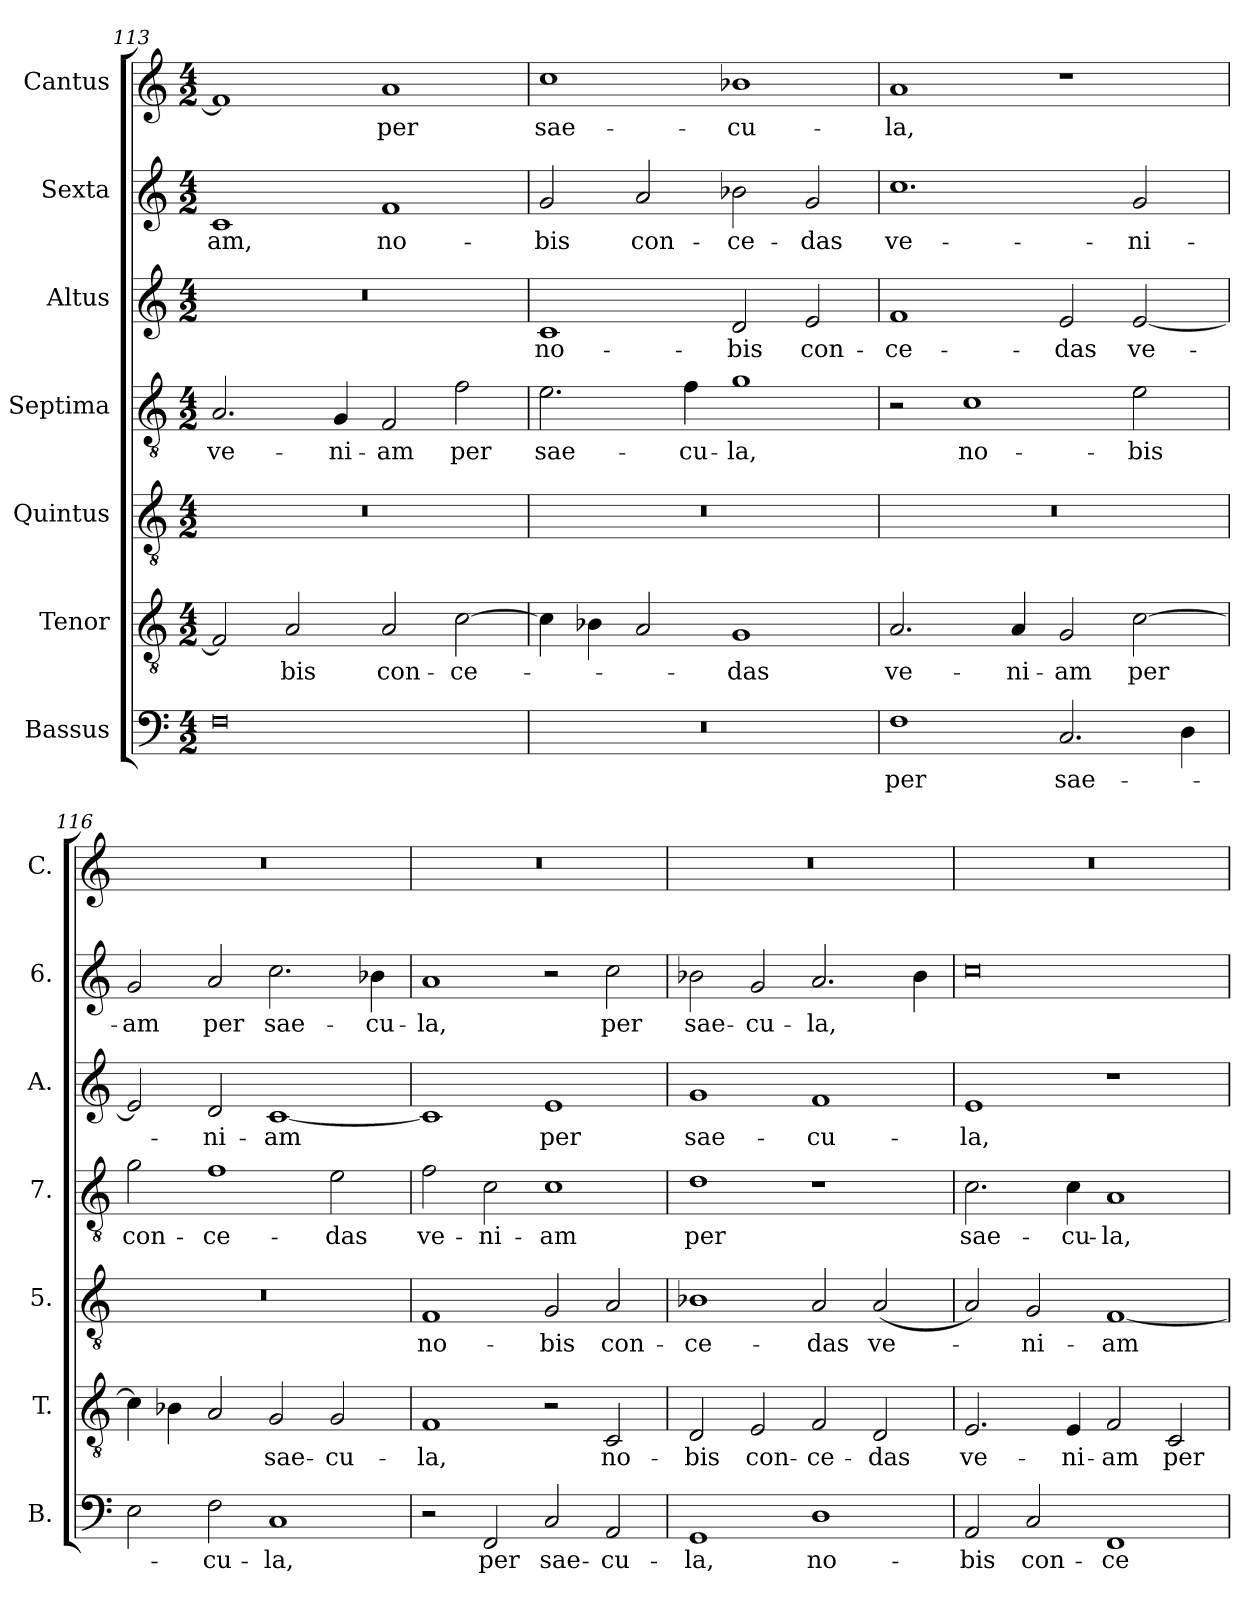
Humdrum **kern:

**kern	**text	**kern	**text	**kern	**text	**kern	**text	**kern	**text	**kern	**text	**kern	**text
*part7	*part7	*part6	*part6	*part5	*part5	*part4	*part4	*part3	*part3	*part2	*part2	*part1	*part1
*staff7	*staff7	*staff6	*staff6	*staff5	*staff5	*staff4	*staff4	*staff3	*staff3	*staff2	*staff2	*staff1	*staff1
*I"Bassus	*	*I"Tenor	*	*I"Quintus	*	*I"Septima	*	*I"Altus	*	*I"Sexta	*	*I"Cantus	*
*I'B.	*	*I'T.	*	*I'5.	*	*I'7.	*	*I'A.	*	*I'6.	*	*I'C.	*
*clefF4	*	*clefGv2	*	*clefGv2	*	*clefGv2	*	*clefG2	*	*clefG2	*	*clefG2	*
*k[]	*	*k[]	*	*k[]	*	*k[]	*	*k[]	*	*k[]	*	*k[]	*
*M4/2	*	*M4/2	*	*M4/2	*	*M4/2	*	*M4/2	*	*M4/2	*	*M4/2	*
=113	=113	=113	=113	=113	=113	=113	=113	=113	=113	=113	=113	=113	=113
!	!	!	!	!	!	!	!LO:LY:b	!	!	!	!LO:LY:b	!	!
0F	.	2F/]	.	0r	.	2.A/	ve-	0r	.	1c	-am,	1f]	.
!	!	!	!LO:LY:b	!	!	!	!	!	!	!	!	!	!
.	.	2A/	-bis	.	.	.	.	.	.	.	.	.	.
!	!	!	!	!	!	!	!LO:LY:b	!	!	!	!	!	!
.	.	.	.	.	.	4G/	-ni-	.	.	.	.	.	.
!	!	!	!LO:LY:b	!	!	!	!LO:LY:b	!	!	!	!LO:LY:b	!	!LO:LY:b
.	.	2A/	con-	.	.	2F/	-am	.	.	1f	no-	1a	per
!	!	!	!LO:LY:b	!	!	!	!LO:LY:b	!	!	!	!	!	!
.	.	[2c\	-ce-	.	.	2f\	per	.	.	.	.	.	.
!!LO:PB:g=z
=114	=114	=114	=114	=114	=114	=114	=114	=114	=114	=114	=114	=114	=114
!	!	!	!	!	!	!	!LO:LY:b	!	!LO:LY:b	!	!LO:LY:b	!	!LO:LY:b
0r	.	4c\]	.	0r	.	2.e\	sae-	1c	no-	2g/	-bis	1cc	sae-
.	.	4B-X\	.	.	.	.	.	.	.	.	.	.	.
!	!	!	!	!	!	!	!	!	!	!	!LO:LY:b	!	!
.	.	2A/	.	.	.	.	.	.	.	2a/	con-	.	.
!	!	!	!	!	!	!	!LO:LY:b	!	!	!	!	!	!
.	.	.	.	.	.	4f\	-cu-	.	.	.	.	.	.
!	!	!	!LO:LY:b	!	!	!	!LO:LY:b	!	!LO:LY:b	!	!LO:LY:b	!	!LO:LY:b
.	.	1G	-das	.	.	1g	-la,	2d/	-bis	2b-X\	-ce-	1b-X	-cu-
!	!	!	!	!	!	!	!	!	!LO:LY:b	!	!LO:LY:b	!	!
.	.	.	.	.	.	.	.	2e/	con-	2g/	-das	.	.
=115	=115	=115	=115	=115	=115	=115	=115	=115	=115	=115	=115	=115	=115
!	!LO:LY:b	!	!LO:LY:b	!	!	!	!	!	!LO:LY:b	!	!LO:LY:b	!	!LO:LY:b
1F	per	2.A/	ve-	0r	.	2r	.	1f	-ce-	1.cc	ve-	1a	-la,
!	!	!	!	!	!	!	!LO:LY:b	!	!	!	!	!	!
.	.	.	.	.	.	1c	no-	.	.	.	.	.	.
!	!	!	!LO:LY:b	!	!	!	!	!	!	!	!	!	!
.	.	4A/	-ni-	.	.	.	.	.	.	.	.	.	.
!	!LO:LY:b	!	!LO:LY:b	!	!	!	!	!	!LO:LY:b	!	!	!	!
2.C/	sae-	2G/	-am	.	.	.	.	2e/	-das	.	.	1r	.
!	!	!	!LO:LY:b	!	!	!	!LO:LY:b	!	!LO:LY:b	!	!LO:LY:b	!	!
.	.	[2c\	per	.	.	2e\	-bis	[2e/	ve-	2g/	-ni-	.	.
4D\	.	.	.	.	.	.	.	.	.	.	.	.	.
=116	=116	=116	=116	=116	=116	=116	=116	=116	=116	=116	=116	=116	=116
!	!	!	!	!	!	!	!LO:LY:b	!	!	!	!LO:LY:b	!	!
2E\	.	4c\]	.	0r	.	2g\	con-	2e/]	.	2g/	-am	0r	.
.	.	4B-X\	.	.	.	.	.	.	.	.	.	.	.
!	!LO:LY:b	!	!	!	!	!	!LO:LY:b	!	!LO:LY:b	!	!LO:LY:b	!	!
2F\	-cu-	2A/	.	.	.	1f	-ce-	2d/	-ni-	2a/	per	.	.
!	!LO:LY:b	!	!LO:LY:b	!	!	!	!	!	!LO:LY:b	!	!LO:LY:b	!	!
1C	-la,	2G/	sae-	.	.	.	.	[1c	-am	2.cc\	sae-	.	.
!	!	!	!LO:LY:b	!	!	!	!LO:LY:b	!	!	!	!	!	!
.	.	2G/	-cu-	.	.	2e\	-das	.	.	.	.	.	.
!	!	!	!	!	!	!	!	!	!	!	!LO:LY:b	!	!
.	.	.	.	.	.	.	.	.	.	4b-X\	-cu-	.	.
=117	=117	=117	=117	=117	=117	=117	=117	=117	=117	=117	=117	=117	=117
!	!	!	!LO:LY:b	!	!LO:LY:b	!	!LO:LY:b	!	!	!	!LO:LY:b	!	!
2r	.	1F	-la,	1F	no-	2f\	ve-	1c]	.	1a	-la,	0r	.
!	!LO:LY:b	!	!	!	!	!	!LO:LY:b	!	!	!	!	!	!
2FF/	per	.	.	.	.	2c\	-ni-	.	.	.	.	.	.
!	!LO:LY:b	!	!	!	!LO:LY:b	!	!LO:LY:b	!	!LO:LY:b	!	!	!	!
2C/	sae-	2r	.	2G/	-bis	1c	-am	1e	per	2r	.	.	.
!	!LO:LY:b	!	!LO:LY:b	!	!LO:LY:b	!	!	!	!	!	!LO:LY:b	!	!
2AA/	-cu-	2C/	no-	2A/	con-	.	.	.	.	2cc\	per	.	.
=118	=118	=118	=118	=118	=118	=118	=118	=118	=118	=118	=118	=118	=118
!	!LO:LY:b	!	!LO:LY:b	!	!LO:LY:b	!	!LO:LY:b	!	!LO:LY:b	!	!LO:LY:b	!	!
1GG	-la,	2D/	-bis	1B-X	-ce-	1d	per	1g	sae-	2b-X\	sae-	0r	.
!	!	!	!LO:LY:b	!	!	!	!	!	!	!	!LO:LY:b	!	!
.	.	2E/	con-	.	.	.	.	.	.	2g/	-cu-	.	.
!	!LO:LY:b	!	!LO:LY:b	!	!LO:LY:b	!	!	!	!LO:LY:b	!	!LO:LY:b	!	!
1D	no-	2F/	-ce-	2A/	-das	1r	.	1f	-cu-	2.a/	-la,	.	.
!	!	!	!LO:LY:b	!	!LO:LY:b	!	!	!	!	!	!	!	!
.	.	2D/	-das	(<2A/	ve-	.	.	.	.	.	.	.	.
.	.	.	.	.	.	.	.	.	.	4b-\	.	.	.
=119	=119	=119	=119	=119	=119	=119	=119	=119	=119	=119	=119	=119	=119
!	!LO:LY:b	!	!LO:LY:b	!	!	!	!LO:LY:b	!	!LO:LY:b	!	!	!	!
2AA/	-bis	2.E/	ve-	2A/)	.	2.c\	sae-	1e	-la,	0cc	.	0r	.
!	!LO:LY:b	!	!	!	!LO:LY:b	!	!	!	!	!	!	!	!
2C/	con-	.	.	2G/	-ni-	.	.	.	.	.	.	.	.
!	!	!	!LO:LY:b	!	!	!	!LO:LY:b	!	!	!	!	!	!
.	.	4E/	-ni-	.	.	4c\	-cu-	.	.	.	.	.	.
!	!LO:LY:b	!	!LO:LY:b	!	!LO:LY:b	!	!LO:LY:b	!	!	!	!	!	!
1FF	-ce-	2F/	-am	[1F	-am	1A	-la,	1r	.	.	.	.	.
!	!	!	!LO:LY:b	!	!	!	!	!	!	!	!	!	!
.	.	2C/	per	.	.	.	.	.	.	.	.	.	.
=	=	=	=	=	=	=	=	=	=	=	=	=	=
*-	*-	*-	*-	*-	*-	*-	*-	*-	*-	*-	*-	*-	*-
